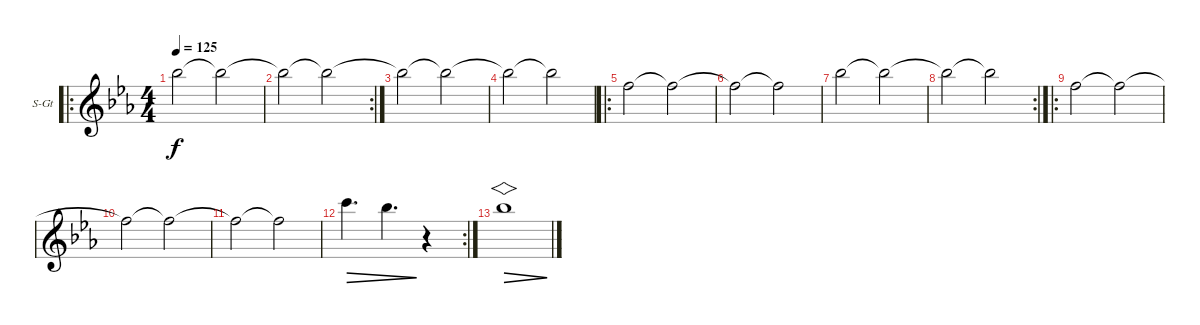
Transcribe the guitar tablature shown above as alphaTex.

\bracketExtendMode groupsimilarinstruments
\firstSystemTrackNameOrientation horizontal
\otherSystemsTrackNameOrientation horizontal
\track ("Дорожка 4" "S-Gt") {instrument piccolo}
\staff {score}
\tuning (E4 B3 G3 D3 A2 E2)
\displaytranspose 12
\ro
\ts (4 4)
\tempo 125
\clef g2
\ks eb
6.1{t}.2{dy f} 6.1{t}.2 |
\rc 2
6.1{t}.2 6.1{t}.2 |
6.1{t}.2 6.1{t}.2 |
6.1{t}.2 6.1{t}.2 |
\ro
1.1.2 1.1{t}.2 |
1.1{t}.2 1.1{t}.2 |
6.1.2 6.1{t}.2 |
\rc 2
6.1{t}.2 6.1{t}.2 |
\ro
1.1.2 1.1{t}.2 |
1.1{t}.2 1.1{t}.2 |
1.1{t}.2 1.1{t}.2 |
\rc 2
8.1.4{d dec} 6.1.4{d dec} r.4 |
6.1.1{vs dec}
